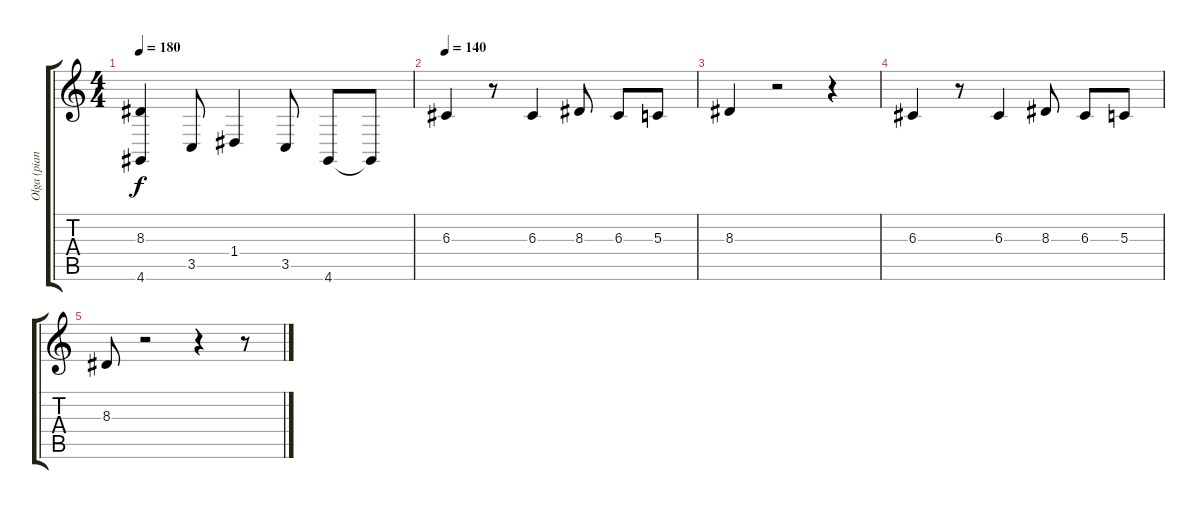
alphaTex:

\track ("Olga (piano)" "Olga (pian") {instrument brightacousticpiano}
\staff {score tabs}
\tuning (E4 B3 G3 D3 A2 E2) {hide}
\ts (4 4)
\tempo 180
\clef g2
\ks c
(8.3 4.6).4{dy f} 3.5.8 1.4.4 3.5.8 4.6.8 4.6{t}.8 |
\tempo 140
6.3.4 r.8 6.3.4 8.3.8 6.3.8 5.3.8 |
8.3.4 r.2 r.4 |
6.3.4 r.8 6.3.4 8.3.8 6.3.8 5.3.8 |
8.3.8 r.2 r.4 r.8
